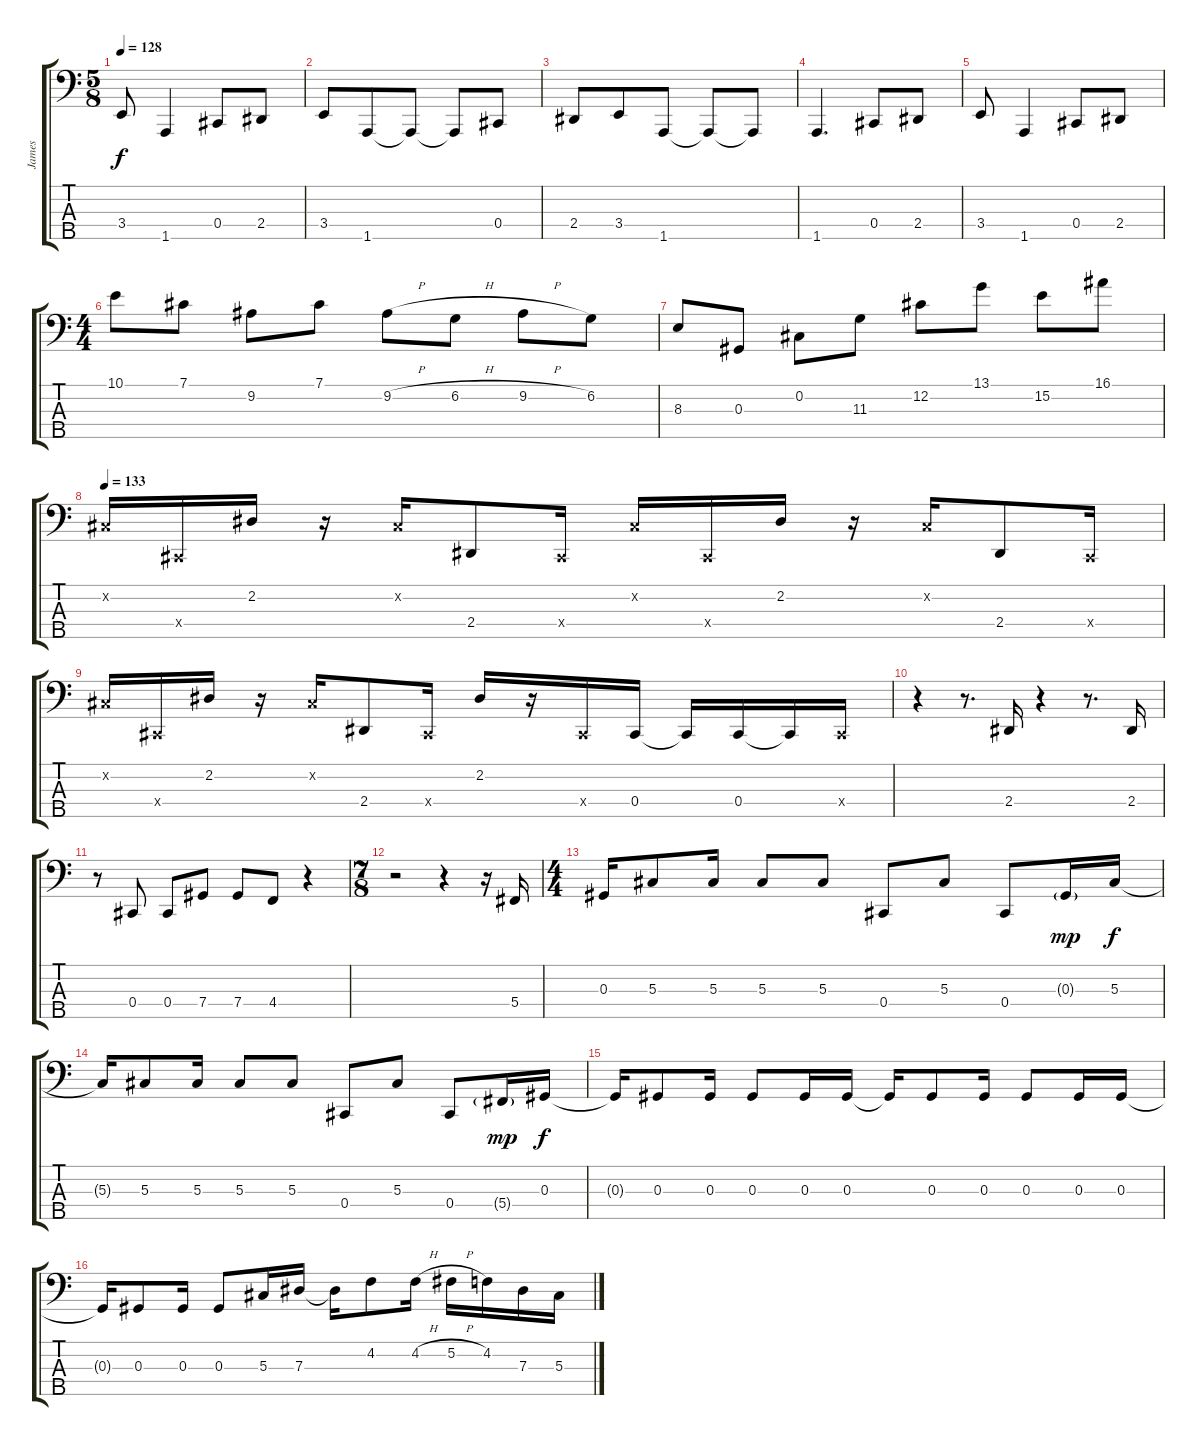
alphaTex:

\track ("James" "James") {instrument slapbass1}
\staff {score tabs}
\tuning (Gb2 Db2 Ab1 Db1 Ab0) {hide}
\ts (5 8)
\tempo 128
\clef f4
\ks c
3.4.8{dy f} 1.5.4 0.4.8 2.4.8 |
3.4.8 1.5.8 1.5{t}.8 1.5{t}.8 0.4.8 |
2.4.8 3.4.8 1.5.8 1.5{t}.8 1.5{t}.8 |
1.5.4{d} 0.4.8 2.4.8 |
3.4.8 1.5.4 0.4.8 2.4.8 |
\ts (4 4)
10.1.8 7.1.8 9.2.8 7.1.8 9.2{h}.8 6.2{h}.8 9.2{h}.8 6.2.8 |
8.3.8 0.3.8 0.2.8 11.3.8 12.2.8 13.1.8 15.2.8 16.1.8 |
\tempo 133
0.2{x}.16 0.4{x}.16 2.2.16 r.16 0.2{x}.16 2.4.8 0.4{x}.16 0.2{x}.16 0.4{x}.16 2.2.16 r.16 0.2{x}.16 2.4.8 0.4{x}.16 |
0.2{x}.16 0.4{x}.16 2.2.16 r.16 0.2{x}.16 2.4.8 0.4{x}.16 2.2.16 r.16 0.4{x}.16 0.4.16 0.4{t}.16 0.4.16 0.4{t}.16 0.4{x}.16 |
r.4 r.8{d} 2.4.16 r.4 r.8{d} 2.4.16 |
r.8 0.4.8 0.4.8 7.4.8 7.4.8 4.4.8 r.4 |
\ts (7 8)
r.2 r.4 r.16 5.4.16 |
\ts (4 4)
0.3.16 5.3.8 5.3.16 5.3.8 5.3.8 0.4.8 5.3.8 0.4.8 0.3{g}.16{dy mp} 5.3.16{dy f} |
5.3{t}.16 5.3.8 5.3.16 5.3.8 5.3.8 0.4.8 5.3.8 0.4.8 5.4{g}.16{dy mp} 0.3.16{dy f} |
0.3{t}.16 0.3.8 0.3.16 0.3.8 0.3.16 0.3.16 0.3{t}.16 0.3.8 0.3.16 0.3.8 0.3.16 0.3.16 |
0.3{t}.16 0.3.8 0.3.16 0.3.8 5.3.16 7.3.16 7.3{t}.16 4.2.8 4.2{h}.16 5.2{h}.16 4.2.16 7.3.16 5.3.16
